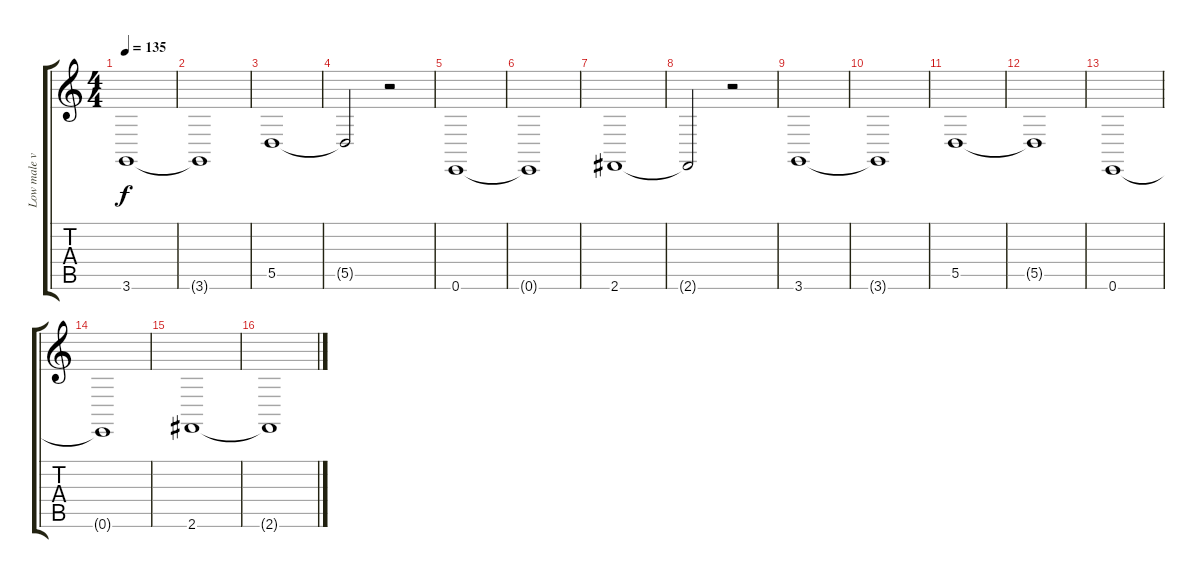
\track ("Low male voice" "Low male v") {instrument stringensemble1}
\staff {score tabs}
\tuning (E4 B3 G3 D3 A2 E2) {hide}
\ts (4 4)
\tempo 135
\clef g2
\ks c
3.6.1{dy f} |
3.6{t}.1 |
5.5.1 |
5.5{t}.2 r.2 |
0.6.1 |
0.6{t}.1 |
2.6.1 |
2.6{t}.2 r.2 |
3.6.1 |
3.6{t}.1 |
5.5.1 |
5.5{t}.1 |
0.6.1 |
0.6{t}.1 |
2.6.1 |
2.6{t}.1
